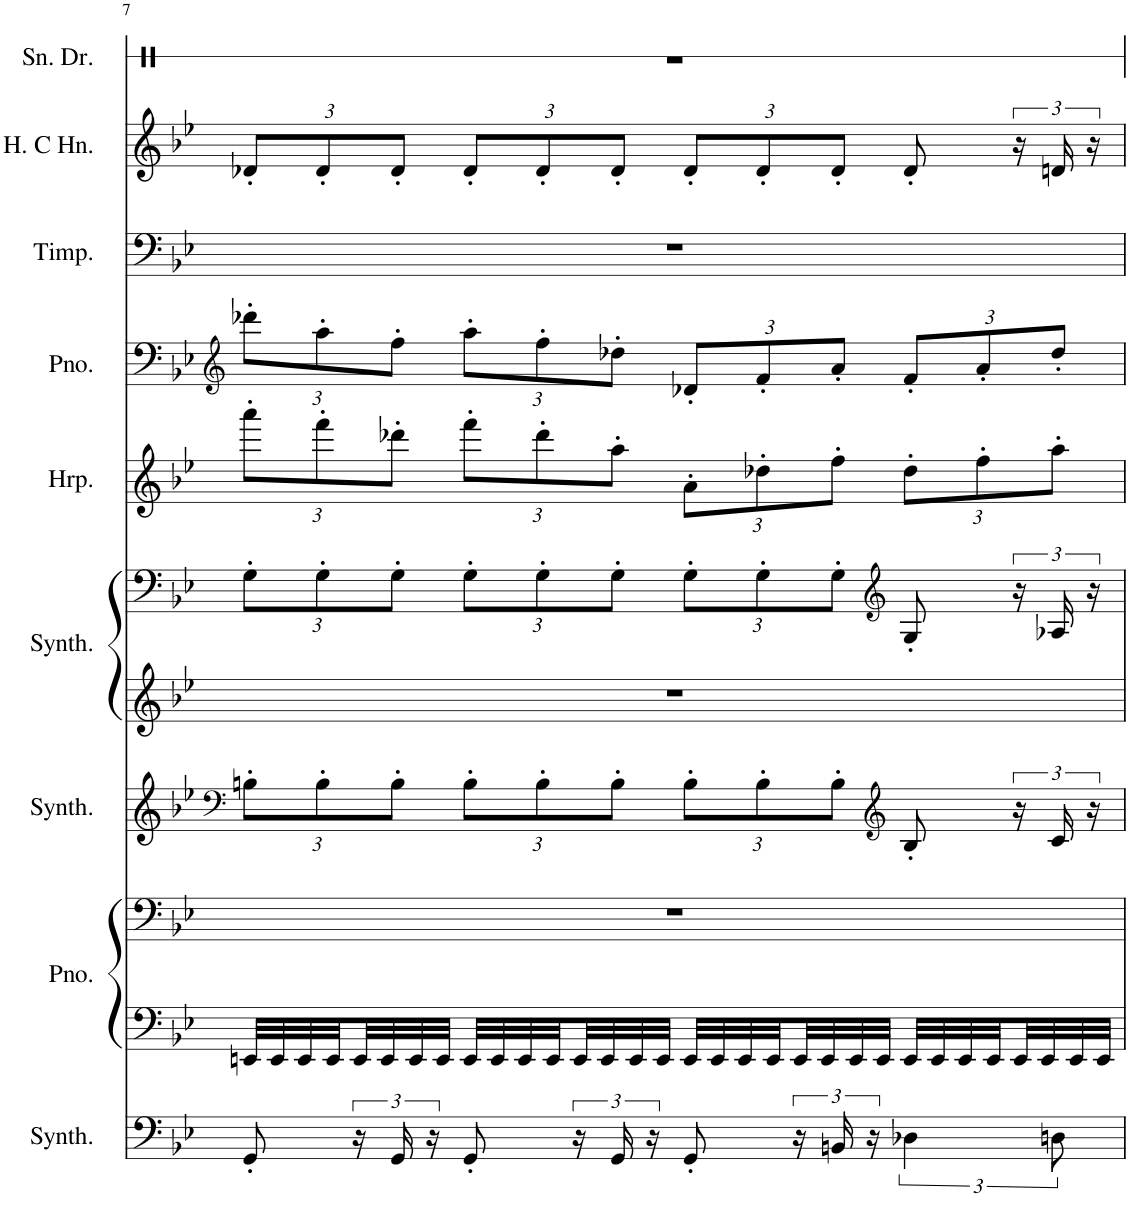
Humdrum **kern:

**kern	**kern	**kern	**kern	**kern	**kern	**kern	**kern	**kern	**kern	**kern
*part9	*part8	*part8	*part7	*part6	*part6	*part5	*part4	*part3	*part2	*part1
*staff11	*staff10	*staff9	*staff8	*staff7	*staff6	*staff5	*staff4	*staff3	*staff2	*staff1
*I"Saw Synthesizer	*I"Piano	*	*I"Effect Synthesizer	*I"Square Synthesizer	*	*I"Harp	*I"Piano	*I"Timpani	*I"High C Horn	*I"Snare Drum
*I'Synth.	*I'Pno.	*	*I'Synth.	*I'Synth.	*	*I'Hrp.	*I'Pno.	*I'Timp.	*I'H. C Hn.	*I'Sn. Dr.
!!LO:PB:g=z
*clefF4	*clefF4	*clefF4	*clefF4	*clefG2	*clefF4	*clefG2	*clefG2	*clefF4	*clefG2	*clefX
*	*	*	*	*	*	*	*	*	*Trd7c12	*
*k[b-e-]	*k[b-e-]	*k[b-e-]	*k[b-e-]	*k[b-e-]	*k[b-e-]	*k[b-e-]	*k[b-e-]	*k[b-e-]	*k[b-e-]	*k[b-e-]
*M4/4	*M4/4	*M4/4	*M4/4	*M4/4	*M4/4	*M4/4	*M4/4	*M4/4	*M4/4	*M4/4
*	*	*	*Xbrackettup	*	*Xbrackettup	*Xbrackettup	*Xbrackettup	*	*Xbrackettup	*
=7	=7	=7	=7	=7	=7	=7	=7	=7	=7	=7
8GG'/	32EEn/LLL	1r	12Bn'\L	1r	12G'\L	12aaa'\L	12ddd-X'\L	1r	12d-X'/L	1r
.	32EE/	.	.	.	.	.	.	.	.	.
.	32EE/	.	.	.	.	.	.	.	.	.
.	.	.	12B'\	.	12G'\	12fff'\	12aa'\	.	12d-'/	.
.	32EE/	.	.	.	.	.	.	.	.	.
24r	32EE/	.	.	.	.	.	.	.	.	.
.	32EE/	.	.	.	.	.	.	.	.	.
24GG/	.	.	12B'\J	.	12G'\J	12ddd-X'\J	12ff'\J	.	12d-'/J	.
.	32EE/	.	.	.	.	.	.	.	.	.
24r	.	.	.	.	.	.	.	.	.	.
.	32EE/JJJ	.	.	.	.	.	.	.	.	.
8GG'/	32EE/LLL	.	12B'\L	.	12G'\L	12fff'\L	12aa'\L	.	12d-'/L	.
.	32EE/	.	.	.	.	.	.	.	.	.
.	32EE/	.	.	.	.	.	.	.	.	.
.	.	.	12B'\	.	12G'\	12ddd-'\	12ff'\	.	12d-'/	.
.	32EE/	.	.	.	.	.	.	.	.	.
24r	32EE/	.	.	.	.	.	.	.	.	.
.	32EE/	.	.	.	.	.	.	.	.	.
24GG/	.	.	12B'\J	.	12G'\J	12aa'\J	12dd-X'\J	.	12d-'/J	.
.	32EE/	.	.	.	.	.	.	.	.	.
24r	.	.	.	.	.	.	.	.	.	.
.	32EE/JJJ	.	.	.	.	.	.	.	.	.
8GG'/	32EE/LLL	.	12B'\L	.	12G'\L	12a'\L	12d-X'/L	.	12d-'/L	.
.	32EE/	.	.	.	.	.	.	.	.	.
.	32EE/	.	.	.	.	.	.	.	.	.
.	.	.	12B'\	.	12G'\	12dd-X'\	12f'/	.	12d-'/	.
.	32EE/	.	.	.	.	.	.	.	.	.
24r	32EE/	.	.	.	.	.	.	.	.	.
.	32EE/	.	.	.	.	.	.	.	.	.
24BBn/	.	.	12B'\J	.	12G'\J	12ff'\J	12a'/J	.	12d-'/J	.
.	32EE/	.	.	.	.	.	.	.	.	.
24r	.	.	.	.	.	.	.	.	.	.
.	32EE/JJJ	.	.	.	.	.	.	.	.	.
*	*	*	*clefG2	*	*clefG2	*	*	*	*	*
6D-X\	32EE/LLL	.	8B'/	.	8G'/	12dd-'\L	12f'/L	.	8d-'/	.
.	32EE/	.	.	.	.	.	.	.	.	.
.	32EE/	.	.	.	.	.	.	.	.	.
.	.	.	.	.	.	12ff'\	12a'/	.	.	.
.	32EE/	.	.	.	.	.	.	.	.	.
*	*	*	*brackettup	*	*brackettup	*	*	*	*brackettup	*
.	32EE/	.	24r	.	24r	.	.	.	24r	.
.	32EE/	.	.	.	.	.	.	.	.	.
12Dn\	.	.	24c/	.	24A-X/	12aa'\J	12dd-'/J	.	24dn/	.
.	32EE/	.	.	.	.	.	.	.	.	.
.	.	.	24r	.	24r	.	.	.	24r	.
.	32EE/JJJ	.	.	.	.	.	.	.	.	.
=	=	=	=	=	=	=	=	=	=	=
*-	*-	*-	*-	*-	*-	*-	*-	*-	*-	*-
